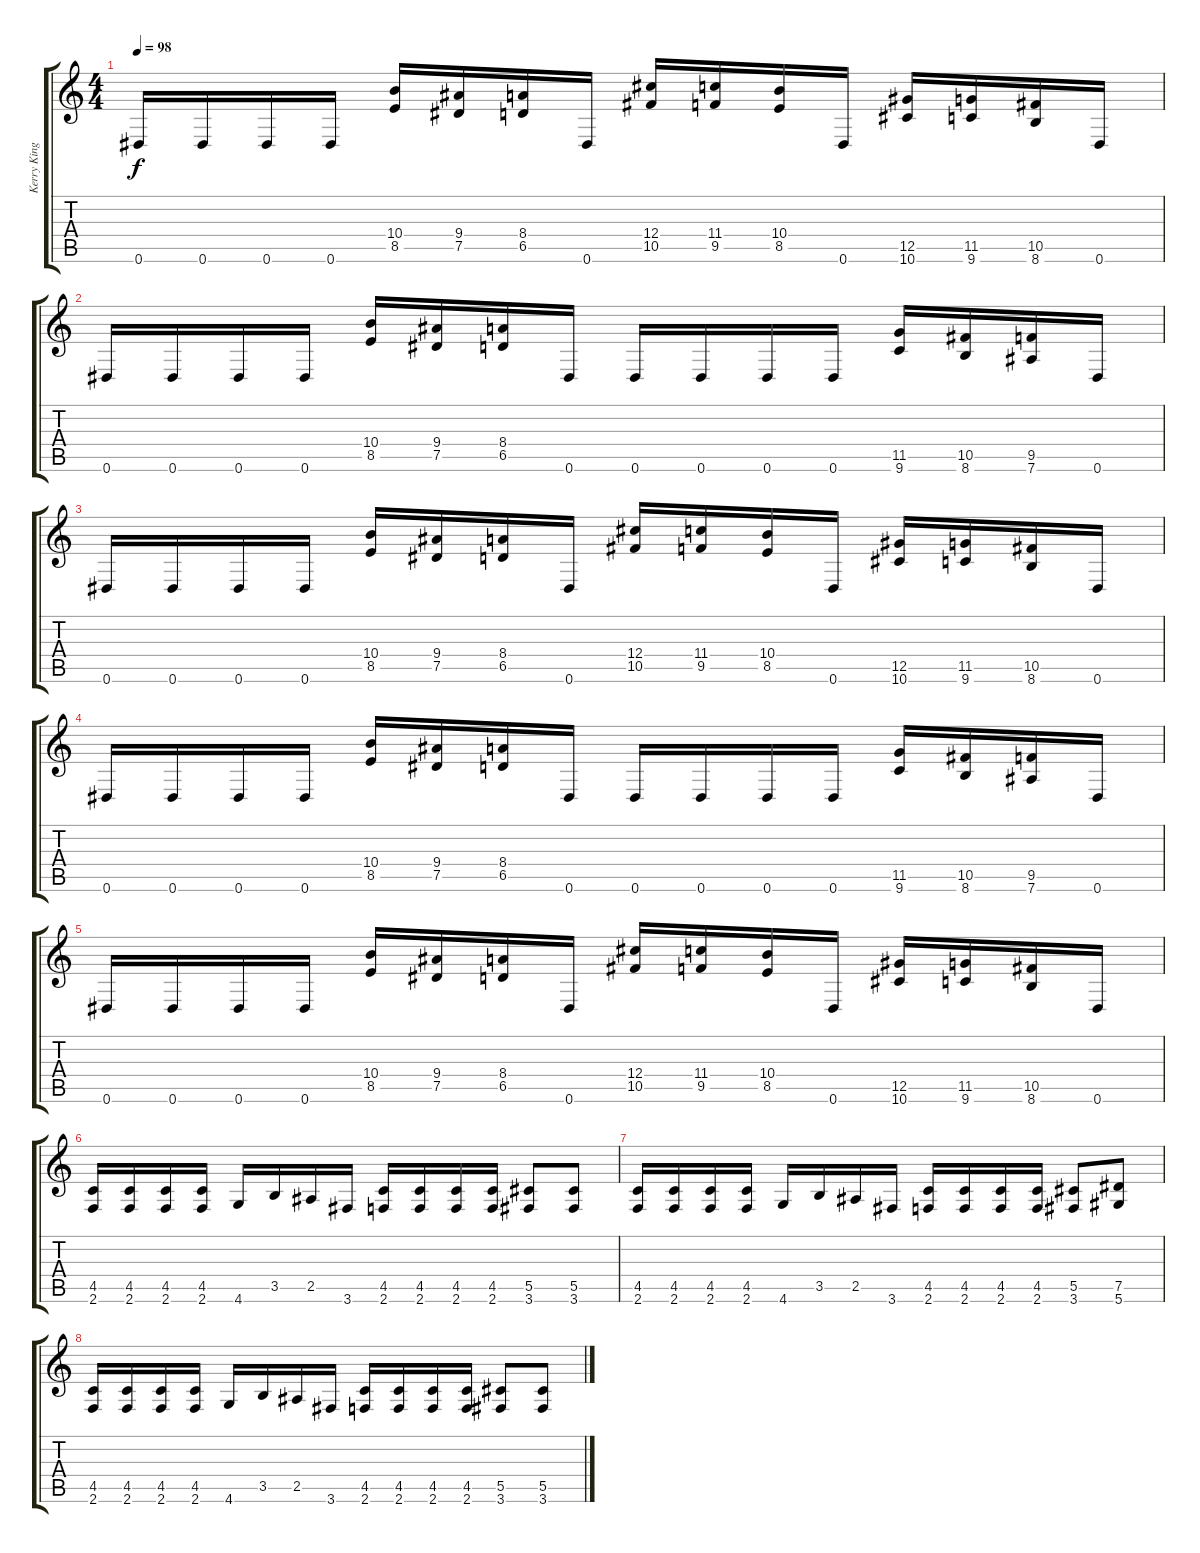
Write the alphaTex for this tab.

\track ("Kerry King" "Kerry King") {instrument distortionguitar}
\staff {score tabs}
\tuning (Eb4 Bb3 Gb3 Db3 Ab2 Eb2) {hide}
\ts (4 4)
\tempo 98
\clef g2
\ks c
0.6.16{dy f} 0.6.16 0.6.16 0.6.16 (10.4 8.5).16 (9.4 7.5).16 (8.4 6.5).16 0.6.16 (12.4 10.5).16 (11.4 9.5).16 (10.4 8.5).16 0.6.16 (12.5 10.6).16 (11.5 9.6).16 (10.5 8.6).16 0.6.16 |
0.6.16 0.6.16 0.6.16 0.6.16 (10.4 8.5).16 (9.4 7.5).16 (8.4 6.5).16 0.6.16 0.6.16 0.6.16 0.6.16 0.6.16 (11.5 9.6).16 (10.5 8.6).16 (9.5 7.6).16 0.6.16 |
0.6.16 0.6.16 0.6.16 0.6.16 (10.4 8.5).16 (9.4 7.5).16 (8.4 6.5).16 0.6.16 (12.4 10.5).16 (11.4 9.5).16 (10.4 8.5).16 0.6.16 (12.5 10.6).16 (11.5 9.6).16 (10.5 8.6).16 0.6.16 |
0.6.16 0.6.16 0.6.16 0.6.16 (10.4 8.5).16 (9.4 7.5).16 (8.4 6.5).16 0.6.16 0.6.16 0.6.16 0.6.16 0.6.16 (11.5 9.6).16 (10.5 8.6).16 (9.5 7.6).16 0.6.16 |
0.6.16 0.6.16 0.6.16 0.6.16 (10.4 8.5).16 (9.4 7.5).16 (8.4 6.5).16 0.6.16 (12.4 10.5).16 (11.4 9.5).16 (10.4 8.5).16 0.6.16 (12.5 10.6).16 (11.5 9.6).16 (10.5 8.6).16 0.6.16 |
(4.5 2.6).16 (4.5 2.6).16 (4.5 2.6).16 (4.5 2.6).16 4.6.16 3.5.16 2.5.16 3.6.16 (4.5 2.6).16 (4.5 2.6).16 (4.5 2.6).16 (4.5 2.6).16 (5.5 3.6).8 (5.5 3.6).8 |
(4.5 2.6).16 (4.5 2.6).16 (4.5 2.6).16 (4.5 2.6).16 4.6.16 3.5.16 2.5.16 3.6.16 (4.5 2.6).16 (4.5 2.6).16 (4.5 2.6).16 (4.5 2.6).16 (5.5 3.6).8 (7.5 5.6).8 |
(4.5 2.6).16 (4.5 2.6).16 (4.5 2.6).16 (4.5 2.6).16 4.6.16 3.5.16 2.5.16 3.6.16 (4.5 2.6).16 (4.5 2.6).16 (4.5 2.6).16 (4.5 2.6).16 (5.5 3.6).8 (5.5 3.6).8
